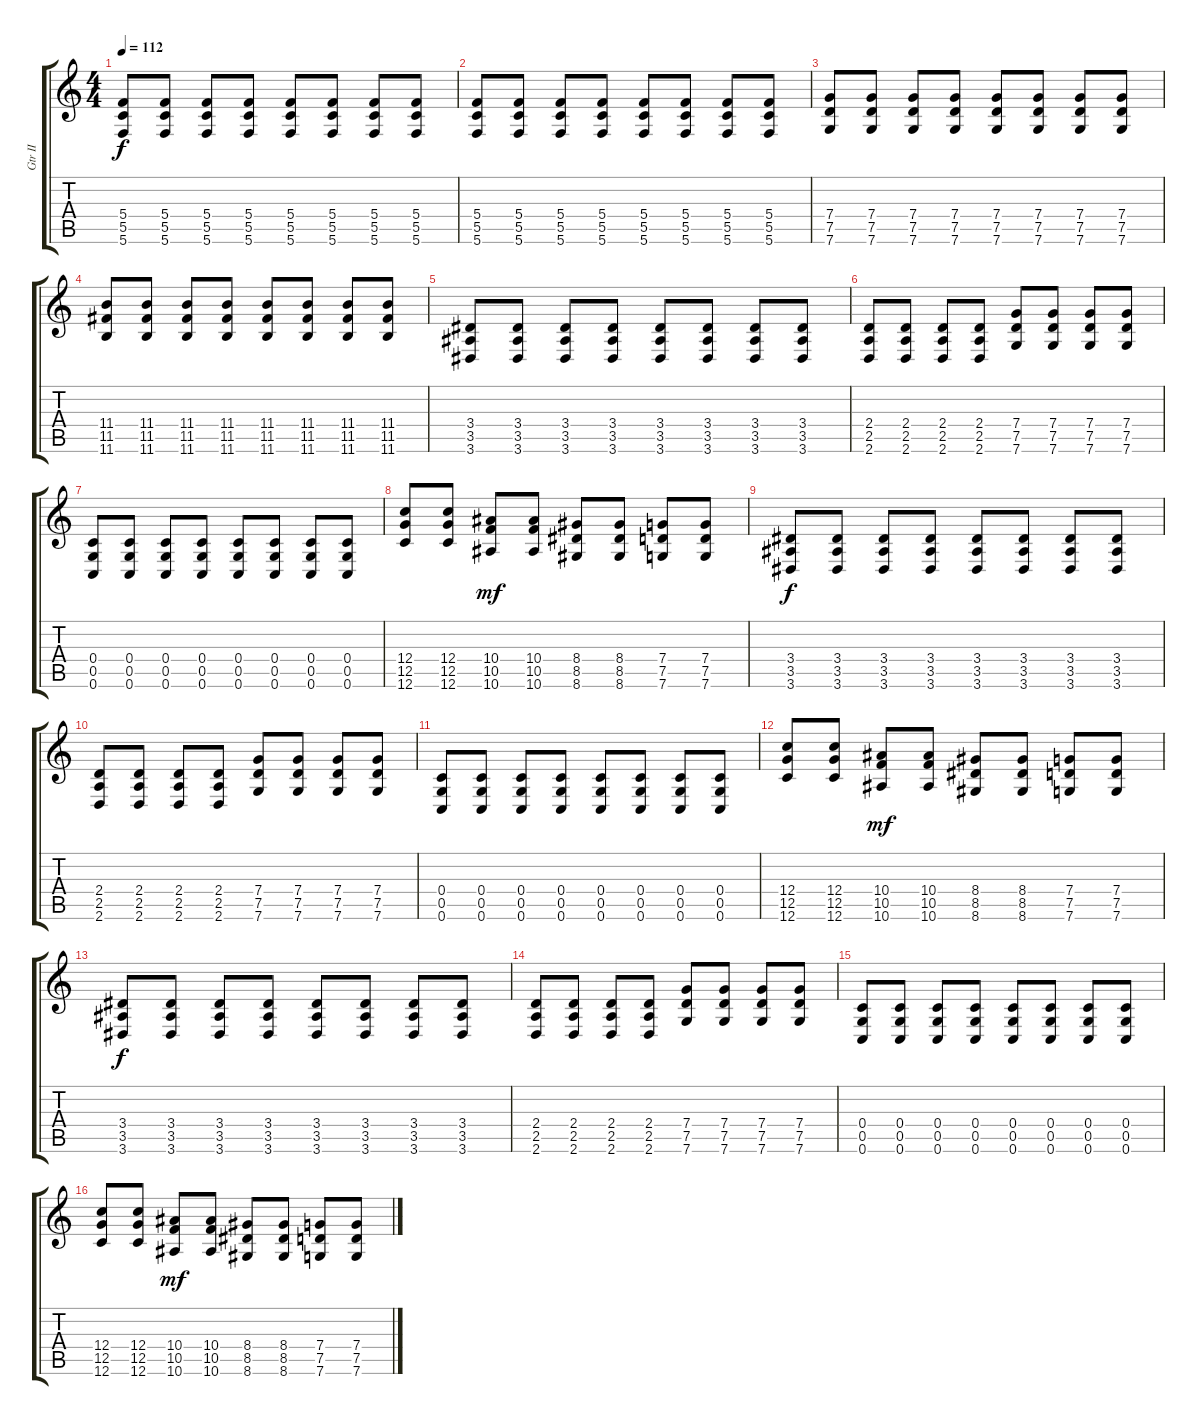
\track ("Gtr II" "Gtr II") {instrument overdrivenguitar}
\staff {score tabs}
\tuning (D4 A3 F3 C3 G2 C2) {hide}
\ts (4 4)
\tempo 112
\clef g2
\ks c
(5.4 5.5 5.6).8{dy f} (5.4 5.5 5.6).8 (5.4 5.5 5.6).8 (5.4 5.5 5.6).8 (5.4 5.5 5.6).8 (5.4 5.5 5.6).8 (5.4 5.5 5.6).8 (5.4 5.5 5.6).8 |
(5.4 5.5 5.6).8 (5.4 5.5 5.6).8 (5.4 5.5 5.6).8 (5.4 5.5 5.6).8 (5.4 5.5 5.6).8 (5.4 5.5 5.6).8 (5.4 5.5 5.6).8 (5.4 5.5 5.6).8 |
(7.4 7.5 7.6).8 (7.4 7.5 7.6).8 (7.4 7.5 7.6).8 (7.4 7.5 7.6).8 (7.4 7.5 7.6).8 (7.4 7.5 7.6).8 (7.4 7.5 7.6).8 (7.4 7.5 7.6).8 |
(11.4 11.5 11.6).8 (11.4 11.5 11.6).8 (11.4 11.5 11.6).8 (11.4 11.5 11.6).8 (11.4 11.5 11.6).8 (11.4 11.5 11.6).8 (11.4 11.5 11.6).8 (11.4 11.5 11.6).8 |
(3.4 3.5 3.6).8 (3.4 3.5 3.6).8 (3.4 3.5 3.6).8 (3.4 3.5 3.6).8 (3.4 3.5 3.6).8 (3.4 3.5 3.6).8 (3.4 3.5 3.6).8 (3.4 3.5 3.6).8 |
(2.4 2.5 2.6).8 (2.4 2.5 2.6).8 (2.4 2.5 2.6).8 (2.4 2.5 2.6).8 (7.4 7.5 7.6).8 (7.4 7.5 7.6).8 (7.4 7.5 7.6).8 (7.4 7.5 7.6).8 |
(0.4 0.5 0.6).8 (0.4 0.5 0.6).8 (0.4 0.5 0.6).8 (0.4 0.5 0.6).8 (0.4 0.5 0.6).8 (0.4 0.5 0.6).8 (0.4 0.5 0.6).8 (0.4 0.5 0.6).8 |
(12.4 12.5 12.6).8 (12.4 12.5 12.6).8 (10.4 10.5 10.6).8{dy mf} (10.4 10.5 10.6).8 (8.4 8.5 8.6).8 (8.4 8.5 8.6).8 (7.4 7.5 7.6).8 (7.4 7.5 7.6).8 |
(3.4 3.5 3.6).8{dy f} (3.4 3.5 3.6).8 (3.4 3.5 3.6).8 (3.4 3.5 3.6).8 (3.4 3.5 3.6).8 (3.4 3.5 3.6).8 (3.4 3.5 3.6).8 (3.4 3.5 3.6).8 |
(2.4 2.5 2.6).8 (2.4 2.5 2.6).8 (2.4 2.5 2.6).8 (2.4 2.5 2.6).8 (7.4 7.5 7.6).8 (7.4 7.5 7.6).8 (7.4 7.5 7.6).8 (7.4 7.5 7.6).8 |
(0.4 0.5 0.6).8 (0.4 0.5 0.6).8 (0.4 0.5 0.6).8 (0.4 0.5 0.6).8 (0.4 0.5 0.6).8 (0.4 0.5 0.6).8 (0.4 0.5 0.6).8 (0.4 0.5 0.6).8 |
(12.4 12.5 12.6).8 (12.4 12.5 12.6).8 (10.4 10.5 10.6).8{dy mf} (10.4 10.5 10.6).8 (8.4 8.5 8.6).8 (8.4 8.5 8.6).8 (7.4 7.5 7.6).8 (7.4 7.5 7.6).8 |
(3.4 3.5 3.6).8{dy f} (3.4 3.5 3.6).8 (3.4 3.5 3.6).8 (3.4 3.5 3.6).8 (3.4 3.5 3.6).8 (3.4 3.5 3.6).8 (3.4 3.5 3.6).8 (3.4 3.5 3.6).8 |
(2.4 2.5 2.6).8 (2.4 2.5 2.6).8 (2.4 2.5 2.6).8 (2.4 2.5 2.6).8 (7.4 7.5 7.6).8 (7.4 7.5 7.6).8 (7.4 7.5 7.6).8 (7.4 7.5 7.6).8 |
(0.4 0.5 0.6).8 (0.4 0.5 0.6).8 (0.4 0.5 0.6).8 (0.4 0.5 0.6).8 (0.4 0.5 0.6).8 (0.4 0.5 0.6).8 (0.4 0.5 0.6).8 (0.4 0.5 0.6).8 |
(12.4 12.5 12.6).8 (12.4 12.5 12.6).8 (10.4 10.5 10.6).8{dy mf} (10.4 10.5 10.6).8 (8.4 8.5 8.6).8 (8.4 8.5 8.6).8 (7.4 7.5 7.6).8 (7.4 7.5 7.6).8
